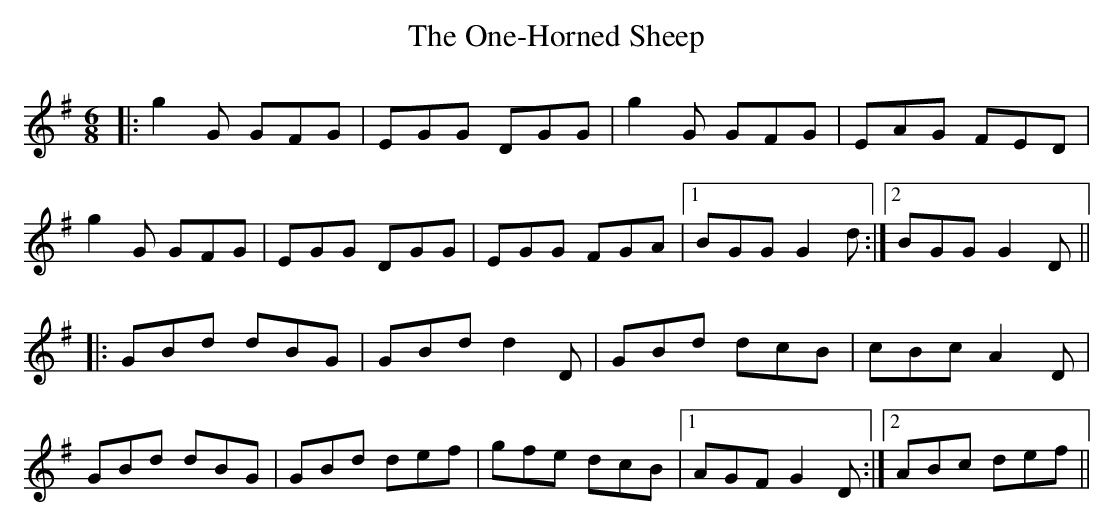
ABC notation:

X:1
T: The One-Horned Sheep
M: 6/8
L: 1/8
K: Gmaj
|:g2 G GFG|EGG DGG|g2 G GFG|EAG FED|
g2 G GFG|EGG DGG|EGG FGA|1 BGG G2 d:|2 BGG G2 D||
|:GBd dBG|GBd d2 D|GBd dcB|cBc A2 D|
GBd dBG|GBd def|gfe dcB|1 AGF G2 D:|2 ABc def||
